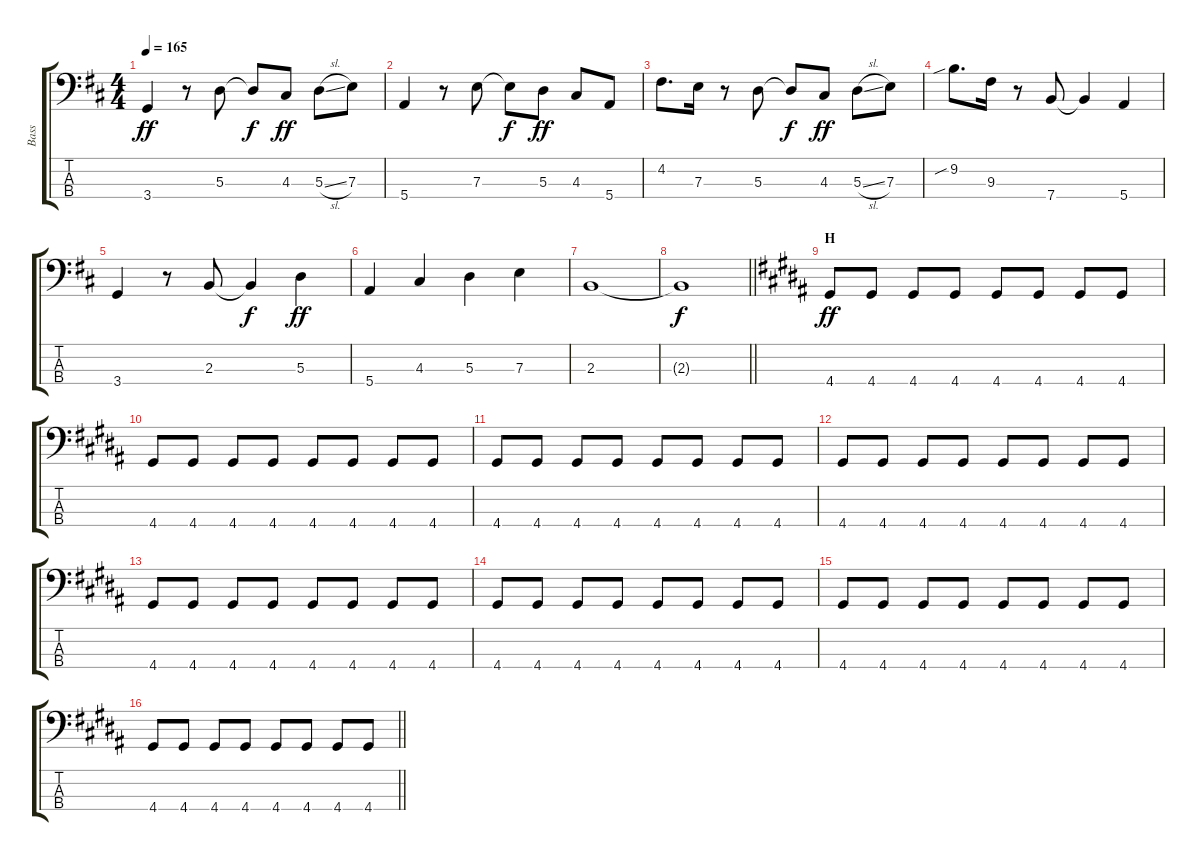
\track ("Bass" "Bass") {instrument electricbasspick}
\staff {score tabs}
\tuning (G2 D2 A1 E1) {hide}
\ts (4 4)
\tempo 165
\clef f4
\ks d
3.4.4{dy ff} r.8 5.3.8 5.3{t}.8{dy f} 4.3.8{dy ff} 5.3{sl}.8 7.3.8 |
5.4.4 r.8 7.3.8 7.3{t}.8{dy f} 5.3.8{dy ff} 4.3.8 5.4.8 |
4.2.8{d} 7.3.16 r.8 5.3.8 5.3{t}.8{dy f} 4.3.8{dy ff} 5.3{sl}.8 7.3.8 |
9.2{sib}.8{d} 9.3.16 r.8 7.4.8 7.4{t}.4 5.4.4 |
3.4.4 r.8 2.3.8 2.3{t}.4{dy f} 5.3.4{dy ff} |
5.4.4 4.3.4 5.3.4 7.3.4 |
2.3.1 |
\barLineRight lightlight
2.3{t}.1{dy f} |
\section ("" "H")
\ks b
4.4.8{dy ff} 4.4.8 4.4.8 4.4.8 4.4.8 4.4.8 4.4.8 4.4.8 |
4.4.8 4.4.8 4.4.8 4.4.8 4.4.8 4.4.8 4.4.8 4.4.8 |
4.4.8 4.4.8 4.4.8 4.4.8 4.4.8 4.4.8 4.4.8 4.4.8 |
4.4.8 4.4.8 4.4.8 4.4.8 4.4.8 4.4.8 4.4.8 4.4.8 |
4.4.8 4.4.8 4.4.8 4.4.8 4.4.8 4.4.8 4.4.8 4.4.8 |
4.4.8 4.4.8 4.4.8 4.4.8 4.4.8 4.4.8 4.4.8 4.4.8 |
4.4.8 4.4.8 4.4.8 4.4.8 4.4.8 4.4.8 4.4.8 4.4.8 |
\barLineRight lightlight
4.4.8 4.4.8 4.4.8 4.4.8 4.4.8 4.4.8 4.4.8 4.4.8
